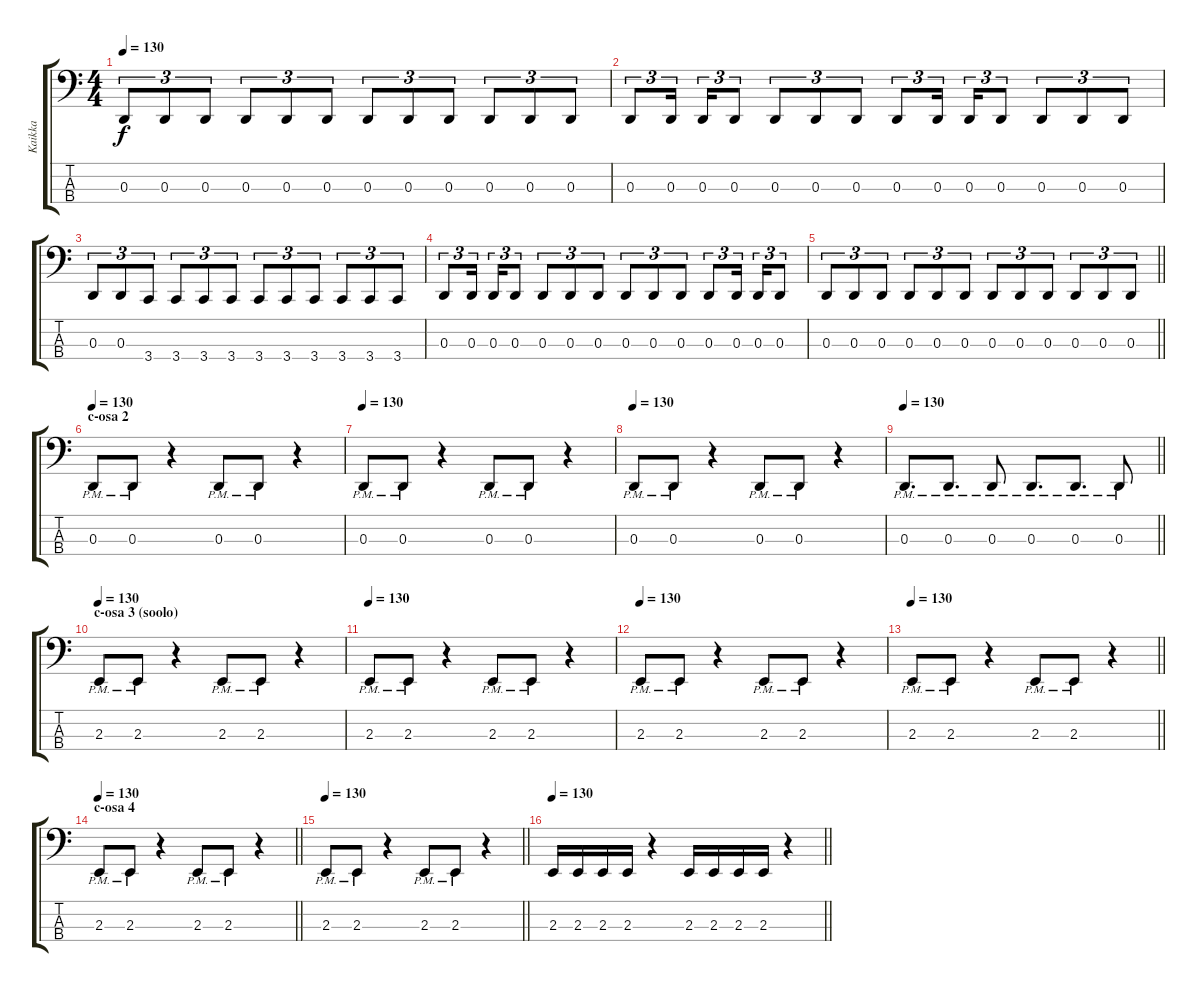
\track ("Kaikka" "Kaikka") {instrument electricbasspick}
\staff {score tabs}
\tuning (D2 A1 D1 A0) {hide}
\ts (4 4)
\tempo 130
\clef f4
\ks c
0.3.8{tu (3 2) dy f} 0.3.8{tu (3 2)} 0.3.8{tu (3 2)} 0.3.8{tu (3 2)} 0.3.8{tu (3 2)} 0.3.8{tu (3 2)} 0.3.8{tu (3 2)} 0.3.8{tu (3 2)} 0.3.8{tu (3 2)} 0.3.8{tu (3 2)} 0.3.8{tu (3 2)} 0.3.8{tu (3 2)} |
0.3.8{tu (3 2)} 0.3.16{tu (3 2) beam splitsecondary} 0.3.16{tu (3 2)} 0.3.8{tu (3 2)} 0.3.8{tu (3 2)} 0.3.8{tu (3 2)} 0.3.8{tu (3 2)} 0.3.8{tu (3 2)} 0.3.16{tu (3 2) beam splitsecondary} 0.3.16{tu (3 2)} 0.3.8{tu (3 2)} 0.3.8{tu (3 2)} 0.3.8{tu (3 2)} 0.3.8{tu (3 2)} |
0.3.8{tu (3 2)} 0.3.8{tu (3 2)} 3.4.8{tu (3 2)} 3.4.8{tu (3 2)} 3.4.8{tu (3 2)} 3.4.8{tu (3 2)} 3.4.8{tu (3 2)} 3.4.8{tu (3 2)} 3.4.8{tu (3 2)} 3.4.8{tu (3 2)} 3.4.8{tu (3 2)} 3.4.8{tu (3 2)} |
0.3.8{tu (3 2)} 0.3.16{tu (3 2) beam splitsecondary} 0.3.16{tu (3 2)} 0.3.8{tu (3 2)} 0.3.8{tu (3 2)} 0.3.8{tu (3 2)} 0.3.8{tu (3 2)} 0.3.8{tu (3 2)} 0.3.8{tu (3 2)} 0.3.8{tu (3 2)} 0.3.8{tu (3 2)} 0.3.16{tu (3 2) beam splitsecondary} 0.3.16{tu (3 2)} 0.3.8{tu (3 2)} |
\barLineRight lightlight
0.3.8{tu (3 2)} 0.3.8{tu (3 2)} 0.3.8{tu (3 2)} 0.3.8{tu (3 2)} 0.3.8{tu (3 2)} 0.3.8{tu (3 2)} 0.3.8{tu (3 2)} 0.3.8{tu (3 2)} 0.3.8{tu (3 2)} 0.3.8{tu (3 2)} 0.3.8{tu (3 2)} 0.3.8{tu (3 2)} |
\section ("" "c-osa 2")
\tempo 130
0.3{pm}.8 0.3{pm}.8 r.4 0.3{pm}.8 0.3{pm}.8 r.4 |
\tempo 130
0.3{pm}.8 0.3{pm}.8 r.4 0.3{pm}.8 0.3{pm}.8 r.4 |
\tempo 130
0.3{pm}.8 0.3{pm}.8 r.4 0.3{pm}.8 0.3{pm}.8 r.4 |
\tempo 130
\barLineRight lightlight
0.3{pm}.8{d} 0.3{pm}.8{d} 0.3{pm}.8 0.3{pm}.8{d} 0.3{pm}.8{d} 0.3{pm}.8 |
\section ("" "c-osa 3 (soolo)")
\tempo 130
2.3{pm}.8 2.3{pm}.8 r.4 2.3{pm}.8 2.3{pm}.8 r.4 |
\tempo 130
2.3{pm}.8 2.3{pm}.8 r.4 2.3{pm}.8 2.3{pm}.8 r.4 |
\tempo 130
2.3{pm}.8 2.3{pm}.8 r.4 2.3{pm}.8 2.3{pm}.8 r.4 |
\tempo 130
\barLineRight lightlight
2.3{pm}.8 2.3{pm}.8 r.4 2.3{pm}.8 2.3{pm}.8 r.4 |
\section ("" "c-osa 4")
\tempo 130
\barLineRight lightlight
2.3{pm}.8 2.3{pm}.8 r.4 2.3{pm}.8 2.3{pm}.8 r.4 |
\tempo 130
\barLineRight lightlight
2.3{pm}.8 2.3{pm}.8 r.4 2.3{pm}.8 2.3{pm}.8 r.4 |
\tempo 130
\barLineRight lightlight
2.3.16 2.3.16 2.3.16 2.3.16 r.4 2.3.16 2.3.16 2.3.16 2.3.16 r.4
